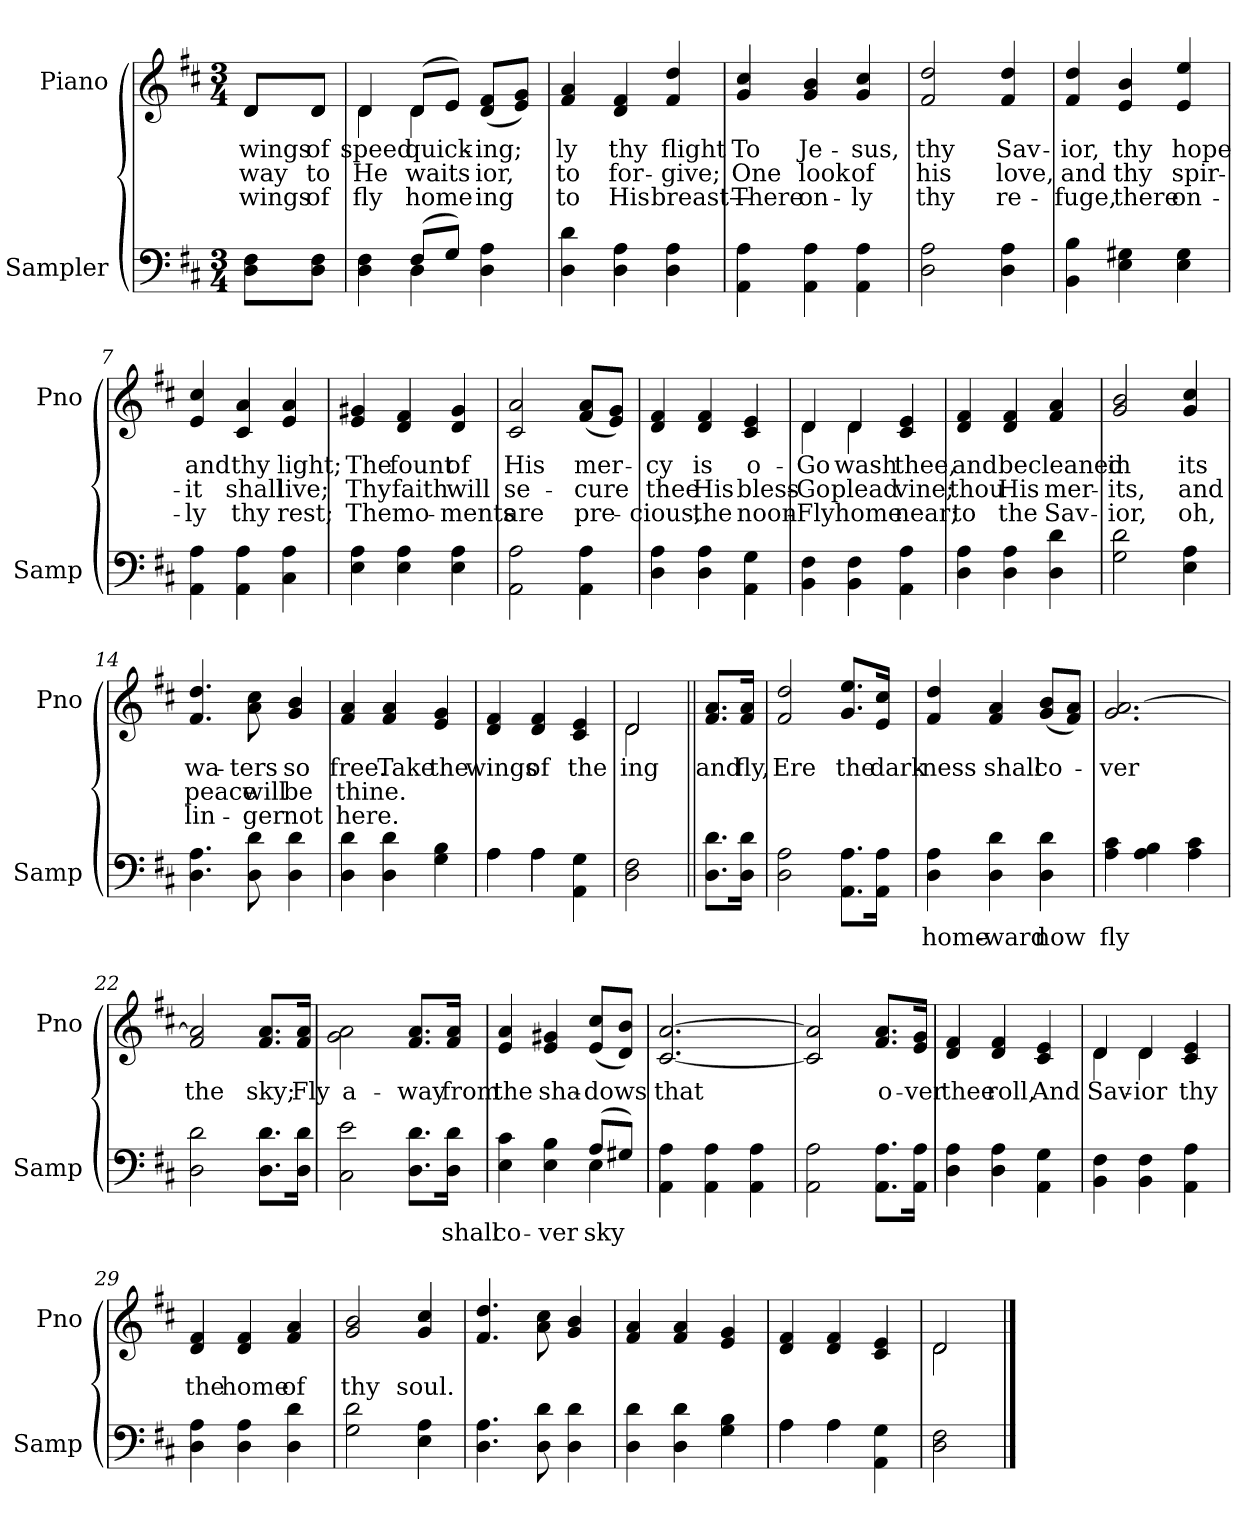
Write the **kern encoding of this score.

**kern	**text	**kern	**text	**text	**text
*part2	*part2	*part1	*part1	*part1	*part1
*staff2	*staff2	*staff1	*staff1	*staff1	*staff1
*I"Sampler	*	*I"Piano	*	*	*
*I'Samp	*	*I'Pno	*	*	*
*clefF4	*	*clefG2	*	*	*
*k[f#c#]	*	*k[f#c#]	*	*	*
*D:	*	*D:	*	*	*
*M3/4	*	*M3/4	*	*	*
=1	=1	=1	=1	=1	=1
*	*	*^	*	*	*
8D\ 8F#\L	.	8d/L	8d/L	wings	-way	wings
8D\ 8F#\J	.	8d/J	8d/J	of	to	of
=2	=2	=2	=2	=2	=2	=2
*^	*	*	*	*	*	*
4D 4F#	4ryy	.	4d/	4d	speed	He	fly
(8F#/L	4D	.	(8d/L	4d	quick-	waits	home
8G/J)	.	.	8e/J)	.	.	.	.
4D 4A	4ryy	.	(8d/ 8f#/L	4ryy	-ing;	-ior,	-ing
.	.	.	8e/ 8g/J)	.	.	.	.
*v	*v	*	*	*	*	*	*
*	*	*v	*v	*	*	*
=3	=3	=3	=3	=3	=3
4D 4d	.	4f# 4a	-ly	to	to
4D 4A	.	4d 4f#	thy	for-	His
4D 4A	.	4f# 4dd	flight	-give;	breast—
=4	=4	=4	=4	=4	=4
4AA 4A	.	4g 4cc#	To	One	There
4AA 4A	.	4g 4b	Je-	look	on-
4AA 4A	.	4g 4cc#	-sus,	of	-ly
=5	=5	=5	=5	=5	=5
2D 2A	.	2f# 2dd	thy	his	thy
4D 4A	.	4f# 4dd	Sav-	love,	re-
=6	=6	=6	=6	=6	=6
4BB 4B	.	4f# 4dd	-ior,	and	-fuge,
4E 4G#X	.	4e 4b	thy	thy	there
4E 4G#	.	4e 4ee	hope	spir-	on-
=7	=7	=7	=7	=7	=7
4AA 4A	.	4e 4cc#	and	-it	-ly
4AA 4A	.	4c# 4a	thy	shall	thy
4C# 4A	.	4e 4a	light;	live;	rest;
=8	=8	=8	=8	=8	=8
4E 4A	.	4e 4g#X	The	Thy	The
4E 4A	.	4d 4f#	fount	faith	mo-
4E 4A	.	4d 4g#	of	will	-ments
=9	=9	=9	=9	=9	=9
2AA 2A	.	2c# 2a	His	se-	are
4AA 4A	.	(8f#/ 8a/L	mer-	-cure	pre-
.	.	8e/ 8g/J)	.	.	.
=10	=10	=10	=10	=10	=10
4D 4A	.	4d 4f#	-cy	thee	-cious,
4D 4A	.	4d 4f#	is	His	the
4AA 4G	.	4c# 4e	o-	bless-	noon-
=11	=11	=11	=11	=11	=11
*	*	*^	*	*	*
4BB 4F#	.	4d/	4d	Go	Go	Fly
4BB 4F#	.	4d/	4d	wash	plead	home
4AA 4A	.	4c# 4e	4ryy	thee,	-vine;	near;
*	*	*v	*v	*	*	*
=12	=12	=12	=12	=12	=12
4D 4A	.	4d 4f#	and	thou	to
4D 4A	.	4d 4f#	be	His	the
4D 4d	.	4f# 4a	cleaned	mer-	Sav-
=13	=13	=13	=13	=13	=13
2G 2d	.	2g 2b	in	-its,	-ior,
4E 4A	.	4g 4cc#	its	and	oh,
=14	=14	=14	=14	=14	=14
4.D 4.A	.	4.f# 4.dd	wa-	peace	lin-
8D 8d	.	8a 8cc#	-ters	will	-ger
4D 4d	.	4g 4b	so	be	not
=15	=15	=15	=15	=15	=15
4D 4d	.	4f# 4a	free.	thine.	here.
4D 4d	.	4f# 4a	Take	.	.
4G 4B	.	4e 4g	the	.	.
=16	=16	=16	=16	=16	=16
*^	*	*	*	*	*
4A\	4A	.	4d 4f#	wings	.	.
4A\	4A	.	4d 4f#	of	.	.
4AA 4G	4ryy	.	4c# 4e	the	.	.
*v	*v	*	*	*	*	*
=17	=17	=17	=17	=17	=17
*	*	*^	*	*	*
2D 2F#	.	2d/	2d	-ing	.	.
=18||	=18||	=18||	=18||	=18||	=18||	=18||
!	!	!LO:TX:t=Refrain	!	!	!	!
*	*	*v	*v	*	*	*
8.D\ 8.d\L	.	8.f#/ 8.a/L	and	.	.
16D\ 16d\Jk	.	16f#/ 16a/Jk	fly,	.	.
=19	=19	=19	=19	=19	=19
2D 2A	.	2f# 2dd	Ere	.	.
8.AA\ 8.A\L	.	8.g/ 8.ee/L	the	.	.
16AA\ 16A\Jk	.	16e/ 16cc#/Jk	dark-	.	.
=20	=20	=20	=20	=20	=20
4D 4A	home-	4f# 4dd	-ness	.	.
4D 4d	-ward	4f# 4a	shall	.	.
4D 4d	now	(8g/ 8b/L	co-	.	.
.	.	8f#/ 8a/J)	.	.	.
=21	=21	=21	=21	=21	=21
4A 4c#	fly	2.g [2.a	-ver	.	.
4A 4B	.	.	.	.	.
4A 4c#	.	.	.	.	.
=22	=22	=22	=22	=22	=22
2D 2d	.	2f# 2a]	the	.	.
8.D\ 8.d\L	.	8.f#/ 8.a/L	sky;	.	.
16D\ 16d\Jk	.	16f#/ 16a/Jk	Fly	.	.
=23	=23	=23	=23	=23	=23
2C# 2e	.	2g\ 2a\	a-	.	.
8.D\ 8.d\L	.	8.f#/ 8.a/L	-way	.	.
16D\ 16d\Jk	shall	16f#/ 16a/Jk	from	.	.
=24	=24	=24	=24	=24	=24
*^	*	*	*	*	*
4E 4c#	2ryy	co-	4e 4a	the	.	.
4E 4B	.	-ver	4e 4g#X	sha-	.	.
(8A/L	4E	sky	(8e/ 8cc#/L	-dows	.	.
8G#X/J)	.	.	8d/ 8b/J)	.	.	.
*v	*v	*	*	*	*	*
=25	=25	=25	=25	=25	=25
4AA 4A	.	[2.c# [2.a	that	.	.
4AA 4A	.	.	.	.	.
4AA 4A	.	.	.	.	.
=26	=26	=26	=26	=26	=26
2AA 2A	.	2c#] 2a]	.	.	.
8.AA\ 8.A\L	.	8.f#/ 8.a/L	o-	.	.
16AA\ 16A\Jk	.	16e/ 16g/Jk	-ver	.	.
=27	=27	=27	=27	=27	=27
4D 4A	.	4d 4f#	thee	.	.
4D 4A	.	4d 4f#	roll,	.	.
4AA 4G	.	4c# 4e	And	.	.
=28	=28	=28	=28	=28	=28
*	*	*^	*	*	*
4BB 4F#	.	4d/	4d	Sav-	.	.
4BB 4F#	.	4d/	4d	-ior	.	.
4AA 4A	.	4c# 4e	4ryy	thy	.	.
*	*	*v	*v	*	*	*
=29	=29	=29	=29	=29	=29
4D 4A	.	4d 4f#	the	.	.
4D 4A	.	4d 4f#	home	.	.
4D 4d	.	4f# 4a	of	.	.
=30	=30	=30	=30	=30	=30
2G 2d	.	2g 2b	thy	.	.
4E 4A	.	4g 4cc#	soul.	.	.
=31	=31	=31	=31	=31	=31
4.D 4.A	.	4.f# 4.dd	.	.	.
8D 8d	.	8a 8cc#	.	.	.
4D 4d	.	4g 4b	.	.	.
=32	=32	=32	=32	=32	=32
4D 4d	.	4f# 4a	.	.	.
4D 4d	.	4f# 4a	.	.	.
4G 4B	.	4e 4g	.	.	.
=33	=33	=33	=33	=33	=33
*^	*	*	*	*	*
4A\	4A	.	4d 4f#	.	.	.
4A\	4A	.	4d 4f#	.	.	.
4AA 4G	4ryy	.	4c# 4e	.	.	.
*v	*v	*	*	*	*	*
=34	=34	=34	=34	=34	=34
*	*	*^	*	*	*
2D 2F#	.	2d/	2d	.	.	.
*	*	*v	*v	*	*	*
==	==	==	==	==	==
*-	*-	*-	*-	*-	*-
